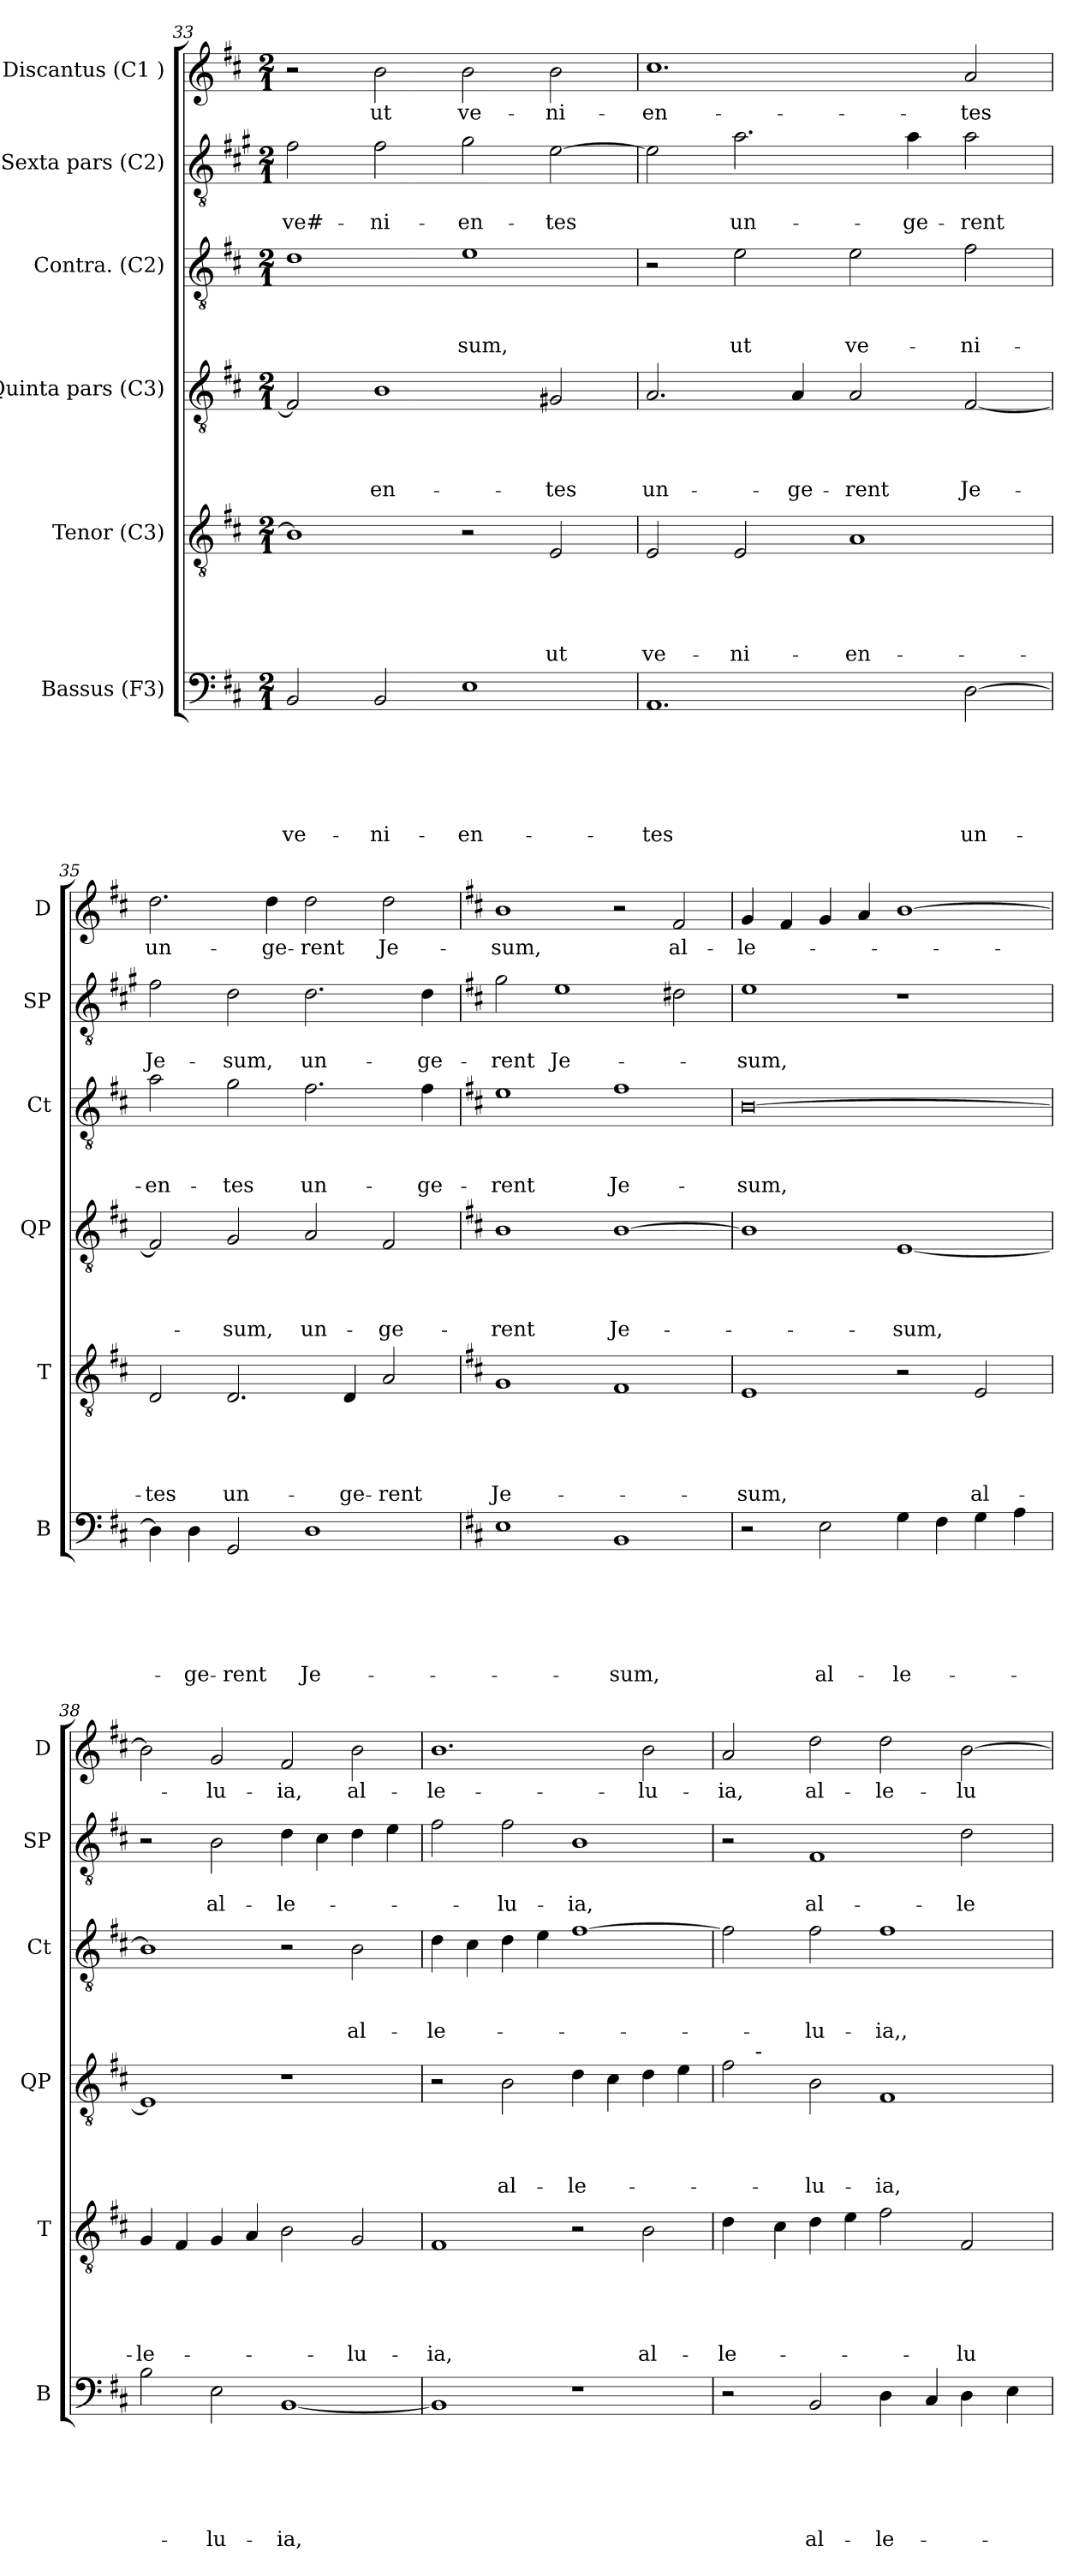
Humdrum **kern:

**kern	**text	**text	**text	**text	**text	**text	**kern	**text	**text	**text	**text	**text	**kern	**text	**text	**text	**text	**kern	**text	**text	**text	**kern	**text	**text	**kern	**text
*part6	*part6	*part6	*part6	*part6	*part6	*part6	*part5	*part5	*part5	*part5	*part5	*part5	*part4	*part4	*part4	*part4	*part4	*part3	*part3	*part3	*part3	*part2	*part2	*part2	*part1	*part1
*staff6	*staff6	*staff6	*staff6	*staff6	*staff6	*staff6	*staff5	*staff5	*staff5	*staff5	*staff5	*staff5	*staff4	*staff4	*staff4	*staff4	*staff4	*staff3	*staff3	*staff3	*staff3	*staff2	*staff2	*staff2	*staff1	*staff1
*I"Bassus (F3)	*	*	*	*	*	*	*I"Tenor (C3)	*	*	*	*	*	*I"Quinta pars (C3)	*	*	*	*	*I"Contra. (C2)	*	*	*	*I"Sexta pars (C2)	*	*	*I"Discantus (C1 )	*
*I'B	*	*	*	*	*	*	*I'T	*	*	*	*	*	*I'QP	*	*	*	*	*I'Ct	*	*	*	*I'SP	*	*	*I'D	*
*clefF4	*	*	*	*	*	*	*clefGv2	*	*	*	*	*	*clefGv2	*	*	*	*	*clefGv2	*	*	*	*clefGv2	*	*	*clefG2	*
*k[f#c#]	*	*	*	*	*	*	*k[f#c#]	*	*	*	*	*	*k[f#c#]	*	*	*	*	*k[f#c#]	*	*	*	*k[f#c#g#]	*	*	*k[f#c#]	*
*D:	*	*	*	*	*	*	*D:	*	*	*	*	*	*D:	*	*	*	*	*D:	*	*	*	*A:	*	*	*D:	*
*M2/1	*	*	*	*	*	*	*M2/1	*	*	*	*	*	*M2/1	*	*	*	*	*M2/1	*	*	*	*M2/1	*	*	*M2/1	*
=33	=33	=33	=33	=33	=33	=33	=33	=33	=33	=33	=33	=33	=33	=33	=33	=33	=33	=33	=33	=33	=33	=33	=33	=33	=33	=33
!	!	!	!	!	!	!LO:LY:b	!	!	!	!	!	!	!	!	!	!	!	!	!	!	!	!	!	!LO:LY:b	!	!
2BB/	.	.	.	.	.	ve-	1B]	.	.	.	.	.	2F#/]	.	.	.	.	1d	.	.	.	2f#\	.	ve#-	2r	.
!	!	!	!	!	!	!LO:LY:b	!	!	!	!	!	!	!	!	!	!	!LO:LY:b	!	!	!	!	!	!	!LO:LY:b	!	!LO:LY:b
2BB/	.	.	.	.	.	-ni-	.	.	.	.	.	.	1B	.	.	.	-en-	.	.	.	.	2f#\	.	-ni-	2b\	ut
!	!	!	!	!	!	!LO:LY:b	!	!	!	!	!	!	!	!	!	!	!	!	!	!	!LO:LY:b	!	!	!LO:LY:b	!	!LO:LY:b
1E	.	.	.	.	.	-en-	2r	.	.	.	.	.	.	.	.	.	.	1e	.	.	-sum,	2g#\	.	-en-	2b\	ve-
!	!	!	!	!	!	!	!	!	!	!	!	!LO:LY:b	!	!	!	!	!LO:LY:b	!	!	!	!	!	!	!LO:LY:b	!	!LO:LY:b
.	.	.	.	.	.	.	2E/	.	.	.	.	ut	2G#X/	.	.	.	-tes	.	.	.	.	[>2e\	.	-tes	2b\	-ni-
=34	=34	=34	=34	=34	=34	=34	=34	=34	=34	=34	=34	=34	=34	=34	=34	=34	=34	=34	=34	=34	=34	=34	=34	=34	=34	=34
!	!	!	!	!	!	!LO:LY:b	!	!	!	!	!	!LO:LY:b	!	!	!	!	!LO:LY:b	!	!	!	!	!	!	!	!	!LO:LY:b
1.AA	.	.	.	.	.	-tes	2E/	.	.	.	.	ve-	2.A/	.	.	.	un-	2r	.	.	.	2e\]	.	.	1.cc#	-en-
!	!	!	!	!	!	!	!	!	!	!	!	!LO:LY:b	!	!	!	!	!	!	!	!	!LO:LY:b	!	!	!LO:LY:b	!	!
.	.	.	.	.	.	.	2E/	.	.	.	.	-ni-	.	.	.	.	.	2e\	.	.	ut	2.a\	.	un-	.	.
!	!	!	!	!	!	!	!	!	!	!	!	!	!	!	!	!	!LO:LY:b	!	!	!	!	!	!	!	!	!
.	.	.	.	.	.	.	.	.	.	.	.	.	4A/	.	.	.	-ge-	.	.	.	.	.	.	.	.	.
!	!	!	!	!	!	!	!	!	!	!	!	!LO:LY:b	!	!	!	!	!LO:LY:b	!	!	!	!LO:LY:b	!	!	!	!	!
.	.	.	.	.	.	.	1A	.	.	.	.	-en-	2A/	.	.	.	-rent	2e\	.	.	ve-	.	.	.	.	.
!	!	!	!	!	!	!	!	!	!	!	!	!	!	!	!	!	!	!	!	!	!	!	!	!LO:LY:b	!	!
.	.	.	.	.	.	.	.	.	.	.	.	.	.	.	.	.	.	.	.	.	.	4a\	.	-ge-	.	.
!	!	!	!	!	!	!LO:LY:b	!	!	!	!	!	!	!	!	!	!	!LO:LY:b	!	!	!	!LO:LY:b	!	!	!LO:LY:b	!	!LO:LY:b
[>2D\	.	.	.	.	.	un-	.	.	.	.	.	.	[<2F#/	.	.	.	Je-	2f#\	.	.	-ni-	2a\	.	-rent	2a/	-tes
=35	=35	=35	=35	=35	=35	=35	=35	=35	=35	=35	=35	=35	=35	=35	=35	=35	=35	=35	=35	=35	=35	=35	=35	=35	=35	=35
!	!	!	!	!	!	!	!	!	!	!	!	!LO:LY:b	!	!	!	!	!	!	!	!	!LO:LY:b	!	!	!LO:LY:b	!	!LO:LY:b
4D\]	.	.	.	.	.	.	2D/	.	.	.	.	-tes	2F#/]	.	.	.	.	2a\	.	.	-en-	2f#\	.	Je-	2.dd\	un-
!	!	!	!	!	!	!LO:LY:b	!	!	!	!	!	!	!	!	!	!	!	!	!	!	!	!	!	!	!	!
4D\	.	.	.	.	.	-ge-	.	.	.	.	.	.	.	.	.	.	.	.	.	.	.	.	.	.	.	.
!	!	!	!	!	!	!LO:LY:b	!	!	!	!	!	!LO:LY:b	!	!	!	!	!LO:LY:b	!	!	!	!LO:LY:b	!	!	!LO:LY:b	!	!
2GG/	.	.	.	.	.	-rent	2.D/	.	.	.	.	un-	2G/	.	.	.	-sum,	2g\	.	.	-tes	2d\	.	-sum,	.	.
!	!	!	!	!	!	!	!	!	!	!	!	!	!	!	!	!	!	!	!	!	!	!	!	!	!	!LO:LY:b
.	.	.	.	.	.	.	.	.	.	.	.	.	.	.	.	.	.	.	.	.	.	.	.	.	4dd\	-ge-
!	!	!	!	!	!	!LO:LY:b	!	!	!	!	!	!	!	!	!	!	!LO:LY:b	!	!	!	!LO:LY:b	!	!	!LO:LY:b	!	!LO:LY:b
1D	.	.	.	.	.	Je-	.	.	.	.	.	.	2A/	.	.	.	un-	2.f#\	.	.	un-	2.d\	.	un-	2dd\	-rent
!	!	!	!	!	!	!	!	!	!	!	!	!LO:LY:b	!	!	!	!	!	!	!	!	!	!	!	!	!	!
.	.	.	.	.	.	.	4D/	.	.	.	.	-ge-	.	.	.	.	.	.	.	.	.	.	.	.	.	.
!	!	!	!	!	!	!	!	!	!	!	!	!LO:LY:b	!	!	!	!	!LO:LY:b	!	!	!	!	!	!	!	!	!LO:LY:b
.	.	.	.	.	.	.	2A/	.	.	.	.	-rent	2F#/	.	.	.	-ge-	.	.	.	.	.	.	.	2dd\	Je-
!	!	!	!	!	!	!	!	!	!	!	!	!	!	!	!	!	!	!	!	!	!LO:LY:b	!	!	!LO:LY:b	!	!
.	.	.	.	.	.	.	.	.	.	.	.	.	.	.	.	.	.	4f#\	.	.	-ge-	4d\	.	-ge-	.	.
!!LO:LB:g=z
=36	=36	=36	=36	=36	=36	=36	=36	=36	=36	=36	=36	=36	=36	=36	=36	=36	=36	=36	=36	=36	=36	=36	=36	=36	=36	=36
*	*	*	*	*	*	*	*	*	*	*	*	*	*	*	*	*	*	*	*	*	*	*k[f#c#]	*	*	*	*
*	*	*	*	*	*	*	*	*	*	*	*	*	*	*	*	*	*	*	*	*	*	*D:	*	*	*	*
!	!	!	!	!	!	!	!	!	!	!	!	!LO:LY:b	!	!	!	!	!LO:LY:b	!	!	!	!LO:LY:b	!	!	!LO:LY:b	!	!LO:LY:b
1E	.	.	.	.	.	.	1G	.	.	.	.	Je-	1B	.	.	.	-rent	1e	.	.	-rent	2g\	.	-rent	1b	-sum,
!	!	!	!	!	!	!	!	!	!	!	!	!	!	!	!	!	!	!	!	!	!	!	!	!LO:LY:b	!	!
.	.	.	.	.	.	.	.	.	.	.	.	.	.	.	.	.	.	.	.	.	.	1e	.	Je-	.	.
!	!	!	!	!	!	!LO:LY:b	!	!	!	!	!	!	!	!	!	!	!LO:LY:b	!	!	!	!LO:LY:b	!	!	!	!	!
1BB	.	.	.	.	.	-sum,	1F#	.	.	.	.	.	[>1B	.	.	.	Je-	1f#	.	.	Je-	.	.	.	2r	.
!	!	!	!	!	!	!	!	!	!	!	!	!	!	!	!	!	!	!	!	!	!	!	!	!	!	!LO:LY:b
.	.	.	.	.	.	.	.	.	.	.	.	.	.	.	.	.	.	.	.	.	.	2d#X\	.	.	2f#/	al-
=37	=37	=37	=37	=37	=37	=37	=37	=37	=37	=37	=37	=37	=37	=37	=37	=37	=37	=37	=37	=37	=37	=37	=37	=37	=37	=37
!	!	!	!	!	!	!	!	!	!	!	!	!LO:LY:b	!	!	!	!	!	!	!	!	!LO:LY:b	!	!	!LO:LY:b	!	!LO:LY:b
2r	.	.	.	.	.	.	1E	.	.	.	.	-sum,	1B]	.	.	.	.	[>0B	.	.	-sum,	1e	.	-sum,	4g/	-le-
.	.	.	.	.	.	.	.	.	.	.	.	.	.	.	.	.	.	.	.	.	.	.	.	.	4f#/	.
!	!	!	!	!	!	!LO:LY:b	!	!	!	!	!	!	!	!	!	!	!	!	!	!	!	!	!	!	!	!
2E\	.	.	.	.	.	al-	.	.	.	.	.	.	.	.	.	.	.	.	.	.	.	.	.	.	4g/	.
.	.	.	.	.	.	.	.	.	.	.	.	.	.	.	.	.	.	.	.	.	.	.	.	.	4a/	.
!	!	!	!	!	!	!LO:LY:b	!	!	!	!	!	!	!	!	!	!	!LO:LY:b	!	!	!	!	!	!	!	!	!
4G\	.	.	.	.	.	-le-	2r	.	.	.	.	.	[<1E	.	.	.	-sum,	.	.	.	.	1r	.	.	[>1b	.
4F#\	.	.	.	.	.	.	.	.	.	.	.	.	.	.	.	.	.	.	.	.	.	.	.	.	.	.
!	!	!	!	!	!	!	!	!	!	!	!	!LO:LY:b	!	!	!	!	!	!	!	!	!	!	!	!	!	!
4G\	.	.	.	.	.	.	2E/	.	.	.	.	al-	.	.	.	.	.	.	.	.	.	.	.	.	.	.
4A\	.	.	.	.	.	.	.	.	.	.	.	.	.	.	.	.	.	.	.	.	.	.	.	.	.	.
=38	=38	=38	=38	=38	=38	=38	=38	=38	=38	=38	=38	=38	=38	=38	=38	=38	=38	=38	=38	=38	=38	=38	=38	=38	=38	=38
!	!	!	!	!	!	!	!	!	!	!	!	!LO:LY:b	!	!	!	!	!	!	!	!	!	!	!	!	!	!
2B\	.	.	.	.	.	.	4G/	.	.	.	.	-le-	1E]	.	.	.	.	1B]	.	.	.	2r	.	.	2b\]	.
.	.	.	.	.	.	.	4F#/	.	.	.	.	.	.	.	.	.	.	.	.	.	.	.	.	.	.	.
!	!	!	!	!	!	!LO:LY:b	!	!	!	!	!	!	!	!	!	!	!	!	!	!	!	!	!	!LO:LY:b	!	!LO:LY:b
2E\	.	.	.	.	.	-lu-	4G/	.	.	.	.	.	.	.	.	.	.	.	.	.	.	2B\	.	al-	2g/	-lu-
.	.	.	.	.	.	.	4A/	.	.	.	.	.	.	.	.	.	.	.	.	.	.	.	.	.	.	.
!	!	!	!	!	!	!LO:LY:b	!	!	!	!	!	!	!	!	!	!	!	!	!	!	!	!	!	!LO:LY:b	!	!LO:LY:b
[<1BB	.	.	.	.	.	-ia,	2B\	.	.	.	.	.	1r	.	.	.	.	2r	.	.	.	4d\	.	-le-	2f#/	-ia,
.	.	.	.	.	.	.	.	.	.	.	.	.	.	.	.	.	.	.	.	.	.	4c#\	.	.	.	.
!	!	!	!	!	!	!	!	!	!	!	!	!LO:LY:b	!	!	!	!	!	!	!	!	!LO:LY:b	!	!	!	!	!LO:LY:b
.	.	.	.	.	.	.	2G/	.	.	.	.	-lu-	.	.	.	.	.	2B\	.	.	al-	4d\	.	.	2b\	al-
.	.	.	.	.	.	.	.	.	.	.	.	.	.	.	.	.	.	.	.	.	.	4e\	.	.	.	.
=39	=39	=39	=39	=39	=39	=39	=39	=39	=39	=39	=39	=39	=39	=39	=39	=39	=39	=39	=39	=39	=39	=39	=39	=39	=39	=39
!	!	!	!	!	!	!	!	!	!	!	!	!LO:LY:b	!	!	!	!	!	!	!	!	!LO:LY:b	!	!	!	!	!LO:LY:b
1BB]	.	.	.	.	.	.	1F#	.	.	.	.	-ia,	2r	.	.	.	.	4d\	.	.	-le-	2f#\	.	.	1.b	-le-
.	.	.	.	.	.	.	.	.	.	.	.	.	.	.	.	.	.	4c#\	.	.	.	.	.	.	.	.
!	!	!	!	!	!	!	!	!	!	!	!	!	!	!	!	!	!LO:LY:b	!	!	!	!	!	!	!LO:LY:b	!	!
.	.	.	.	.	.	.	.	.	.	.	.	.	2B\	.	.	.	al-	4d\	.	.	.	2f#\	.	-lu-	.	.
.	.	.	.	.	.	.	.	.	.	.	.	.	.	.	.	.	.	4e\	.	.	.	.	.	.	.	.
!	!	!	!	!	!	!	!	!	!	!	!	!	!	!	!	!	!LO:LY:b	!	!	!	!	!	!	!LO:LY:b	!	!
1r	.	.	.	.	.	.	2r	.	.	.	.	.	4d\	.	.	.	-le-	[<1f#	.	.	.	1B	.	-ia,	.	.
.	.	.	.	.	.	.	.	.	.	.	.	.	4c#\	.	.	.	.	.	.	.	.	.	.	.	.	.
!	!	!	!	!	!	!	!	!	!	!	!	!LO:LY:b	!	!	!	!	!	!	!	!	!	!	!	!	!	!LO:LY:b
.	.	.	.	.	.	.	2B\	.	.	.	.	al-	4d\	.	.	.	.	.	.	.	.	.	.	.	2b\	-lu-
.	.	.	.	.	.	.	.	.	.	.	.	.	4e\	.	.	.	.	.	.	.	.	.	.	.	.	.
!!LO:LB:g=z
=40	=40	=40	=40	=40	=40	=40	=40	=40	=40	=40	=40	=40	=40	=40	=40	=40	=40	=40	=40	=40	=40	=40	=40	=40	=40	=40
!	!	!	!	!	!	!	!	!	!	!	!	!LO:LY:b	!	!	!	!	!	!	!	!	!	!	!	!	!	!LO:LY:b
*	*	*	*	*	*	*	*	*	*	*	*	*	*^	*	*	*	*	*	*	*	*	*	*	*	*	*
2r	.	.	.	.	.	.	4d\	.	.	.	.	-le-	2f#\	8ryy	.	.	.	.	2f#\]	.	.	.	2r	.	.	2a/	-ia,
.	.	.	.	.	.	.	.	.	.	.	.	.	.	32ryy	.	.	.	.	.	.	.	.	.	.	.	.	.
!	!	!	!	!	!	!	!	!	!	!	!	!	!	!LO:TX:a:t=-	!	!	!	!	!	!	!	!	!	!	!	!	!
.	.	.	.	.	.	.	.	.	.	.	.	.	.	1ryy	.	.	.	.	.	.	.	.	.	.	.	.	.
.	.	.	.	.	.	.	4c#\	.	.	.	.	.	.	.	.	.	.	.	.	.	.	.	.	.	.	.	.
!	!	!	!	!	!	!LO:LY:b	!	!	!	!	!	!	!	!	!	!	!	!LO:LY:b	!	!	!	!LO:LY:b	!	!	!LO:LY:b	!	!LO:LY:b
2BB/	.	.	.	.	.	al-	4d\	.	.	.	.	.	2B\	.	.	.	.	-lu-	2f#\	.	.	-lu-	1F#	.	al-	2dd\	al-
.	.	.	.	.	.	.	4e\	.	.	.	.	.	.	.	.	.	.	.	.	.	.	.	.	.	.	.	.
!	!	!	!	!	!	!LO:LY:b	!	!	!	!	!	!	!	!	!	!	!	!LO:LY:b	!	!	!	!LO:LY:b	!	!	!	!	!LO:LY:b
4D\	.	.	.	.	.	-le-	2f#\	.	.	.	.	.	1F#	.	.	.	.	-ia,	1f#	.	.	-ia,,	.	.	.	2dd\	-le-
.	.	.	.	.	.	.	.	.	.	.	.	.	.	2ryy	.	.	.	.	.	.	.	.	.	.	.	.	.
4C#/	.	.	.	.	.	.	.	.	.	.	.	.	.	.	.	.	.	.	.	.	.	.	.	.	.	.	.
!	!	!	!	!	!	!	!	!	!	!	!	!LO:LY:b	!	!	!	!	!	!	!	!	!	!	!	!	!LO:LY:b	!	!LO:LY:b
4D\	.	.	.	.	.	.	2F#/	.	.	.	.	-lu-	.	.	.	.	.	.	.	.	.	.	2d\	.	-le-	[>2b\	-lu-
.	.	.	.	.	.	.	.	.	.	.	.	.	.	4ryy	.	.	.	.	.	.	.	.	.	.	.	.	.
4E\	.	.	.	.	.	.	.	.	.	.	.	.	.	.	.	.	.	.	.	.	.	.	.	.	.	.	.
.	.	.	.	.	.	.	.	.	.	.	.	.	.	16.ryy	.	.	.	.	.	.	.	.	.	.	.	.	.
*	*	*	*	*	*	*	*	*	*	*	*	*	*v	*v	*	*	*	*	*	*	*	*	*	*	*	*	*
=	=	=	=	=	=	=	=	=	=	=	=	=	=	=	=	=	=	=	=	=	=	=	=	=	=	=
*-	*-	*-	*-	*-	*-	*-	*-	*-	*-	*-	*-	*-	*-	*-	*-	*-	*-	*-	*-	*-	*-	*-	*-	*-	*-	*-
